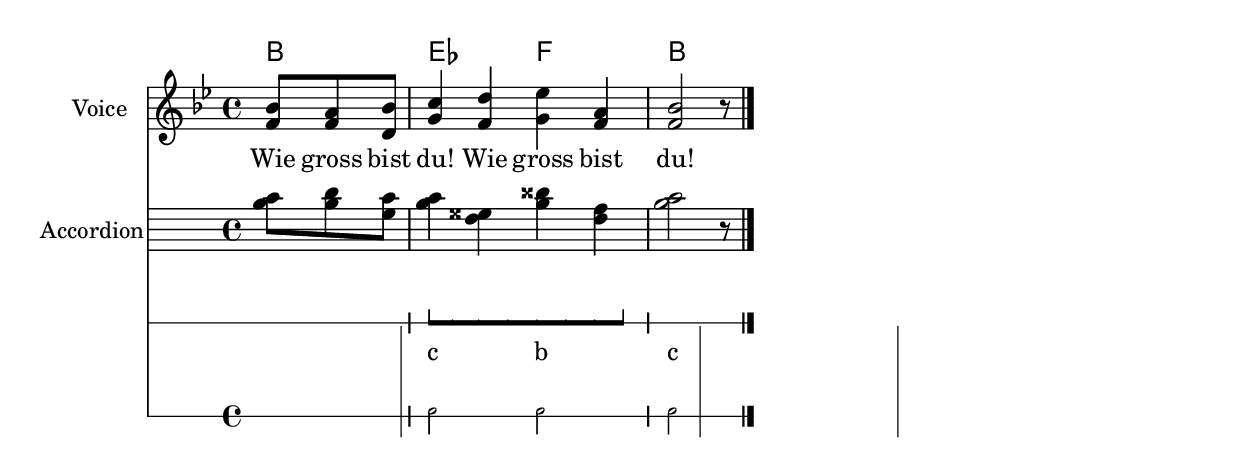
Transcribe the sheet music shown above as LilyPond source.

%% Do not edit this file; it is auto-generated from LSR http://lsr.dsi.unimi.it
%% This file is in the public domain.
\version "2.13.1"

\header {
  lsrtags = "template"

  texidoc = "
A template to write a score for a diatonic accordion.

- There is a horizontal staff indicating if the accordion must be
pushed (thick line) or pulled (thin line)

- There is a small rhythmic staff with lyrics that describes the bass
buttons to press. The bar lines are made from gridlines

- The tabulator staff for diatonic accordions shows the geographic
position of the buttons and not (as for every other instrument) the
pitch of the notes; the keys on the melody-side of the accordion are
placed in three columns and about 12 rows


In the tabulator staff notation the outermost column is described with
notes between lines, the innermost column is described with notes
between lines and a cross as accidental, and the middle column is
described with notes on a line, whereby the row in the middle is
represented on the middle line in the staff.


Some words to transpose piano notes to the diatonic accordion:


1. Every diatonic accordion is built for some keys only (for example,
for the keys of C major and F major), so it is important to transpose a
piano melody to match one of these keys. Transpose the source code, not
only the output because this code is required later on to translate it
once more to the tabulator staff. This can be done with the command
@code{displayLilyMusic}.


2. You have to alternate the push- and pull-direction of the accordion
regularly. If the player has a too long part to pull the accordion gets
broken. On the other hand, some harmonies are only available in one
direction. Considering this, decide which parts of the melody are the
push-parts and which the pull-parts.


3. For each pull- or push-part translate the piano notes to the
according tabulature representation.


This snippet comes with a useful optional macro for the jEdit text
editor. 

"
  doctitle = "Score for diatonic accordion"
} % begin verbatim

verse = \lyricmode { Wie gross bist du! Wie gross bist du! }

harmonies = \new ChordNames \chordmode {
  \germanChords
  \set chordChanges = ##t
	bes8 bes8 bes8
  es2 f
  bes1
}

NoStem = \override Stem #'transparent = ##t
NoNoteHead = \override NoteHead #'transparent = ##t
ZeroBeam = \override Beam  #'positions = #'(0 . 0)

staffTabLine = \new Staff \with {
  \remove "Time_signature_engraver"
  \remove "Clef_engraver"
} {
  \override Staff.StaffSymbol #'line-positions = #'(0)
% Shows one horizontal line. The vertical line (simulating a bar-line) is simulated with a gridline
	\set Staff.midiInstrument = #"choir aahs"
	\key c \major
	\relative c''
		{  
			% disable the following line to see the the noteheads while writing the song 
			\NoNoteHead  
			\override NoteHead #'no-ledgers = ##t

			% The beam between 8th-notes is used to draw the push-line
			%How to fast write the push-lines: 
			%	 1. write repeatedly 'c c c c c c c c |' for the whole length of the song 
			%	 2. uncomment the line \NoNoteHead
			%	 3. compile
			%	 4. Mark the positions on which push/pull changes. 
			%	    In the score-picture click on the position the push- or pull-part starts 
                        %           (on the noteHead, the cursor will change to a hand-icon).
			%	    The cursor in the source code will jump just at this position.
			%	  a) If a push-part starts there, replace the 'c' by an 'e['
			%	  b) If a pull-part starts there, replace the 'c' by an 's'
			%	 5. Switch into 'overwrite-mode' by pressing the 'ins' key. 
			%	 6. For the pull-parts overwrite the 'c' with 's' 
			%	 7. For every push-part replace the last 'c' with 'e]' 
			%        8. Switch into 'insert-mode' again 
			%	 9. At last it should look lik e.g. (s s e[ c | c c c c c c c c | c c c c c c e] s s)
			%	10. re-enable the line \NoNoteHead
			\autoBeamOff
			\ZeroBeam 
			 s8 s s e[ c c c c c c e] | s s s s s 
		}
}

%{
%}

% Accordion melody in tabulator score		
% 1. Place a copy of the piano melody below
% 2. Separate piano melody into pull- and push-parts according to the staffTabLine you've already made      
% 3. For each line: Double the line. Remark the 1st one (Keeps unchanged as reference) and then change the second line using the transformation paper
%    or the macros 'conv2diaton push.bsh' and 'conv2diaton pull.bsh' 
% Tips:
% - In jEdit Search & Replace mark the Option 'Keep Dialog'

AccordionTabTwoCBesDur = {
 % pull 1
 %<f' bes'>8 <f' a'>8 <d' bes'>8 | 
<g'' a''>8 <g'' b''>8 <e'' a''>8 | 
 % push 2
 %<g' c''>4 <f' d''> <g' ees''> <f' a'> | 
<g'' a''>4 <d'' eisis''> <g'' bisis''> <d'' f''> | 
 % pull 3
% <f' bes'>2 r8 }
 <g'' a''>2 r8 }

  AccordionTab= { \dynamicUp		
% 1. Place a copy of the piano melody above
% 2. Separate piano melody into pull- and push-parts according to the staffTabLine you've already made      
% 3. For each line: Double the line. Remark the 1st one (Keeps unchanged as reference) and then 
%    change the second line using the transformation paper
% Tips:
% - In jEdit Search & Replace mark the Option 'Keep Dialog'
% - 
\AccordionTabTwoCBesDur
 }


 
 \layout {   
 \context {
   \Staff    	  
   \consists "Grid_point_engraver"

   gridInterval = #(ly:make-moment 4 4) % 4/4 - tact. How many beats per bar

   % The following line has to be adjusted O-F-T-E-N.
   \override GridPoint #'Y-extent = #'(-2 . -21)   
 }
 \context {
    \ChoirStaff
    \remove "System_start_delimiter_engraver" 
 }
}

staffVoice = \new Staff=astaffvoice  {
	\time 4/4
	\set Staff.instrumentName="Voice"
	\set Staff.midiInstrument="voice oohs"
	\key bes \major
	\partial 8*3 
	\clef treble
	{ 	
		\context Voice = "melodyVoi" 
		{ <f' bes'>8 <f' a'>8 <d' bes'>8 | <g' c''>4 <f' d''> <g' es''> <f' a'> | <f' bes'>2 r8 }
	\bar "|."
	}
}

staffAccordionMel = \new Staff  \with { \remove "Clef_engraver" } {
	#(set-accidental-style 'forget) %Set the accidentals (Vorzeichen) for each note, 
					%do not remember them for the rest of the measure.  
	\time 4/4
	\set Staff.instrumentName="Accordion"
	\set Staff.midiInstrument="voice oohs"
	\key c \major
	\clef treble
	{ \AccordionTab \bar "|." }
}

	AltOn = #(define-music-function (parser location mag) (number?)
        	#{ \override Stem #'length = #$(* 7.0 mag)
		\override NoteHead #'font-size =
		#$(inexact->exact (* (/ 6.0 (log 2.0)) (log mag))) #})
     
	AltOff = {
		\revert Stem #'length
		\revert NoteHead #'font-size
		}

BassRhytm = {s4 s8 | c2 c2 | c2 s8 }
LyricBassRhythmI=  \lyricmode { c b | c }

staffBassRhytm = \new Staff=staffbass  \with { \remove "Clef_engraver" } {
	% This is not a RhythmicStaff  because it must be possible to append lyrics.
		
	\override Score.GridLine #'extra-offset = #'( 13.0 . 0.0 ) % x.y
	\override Staff.StaffSymbol #'line-positions = #'( 0 ) 
        % Shows one horizontal line. The vertical line (simulating a bar-line) is simulated by a grid
        % Search for 'grid' in this page to find all related functions 
	\time 4/4
	{ 	
		\context Voice = "VoiceBassRhytm" 
		\stemDown \AltOn #0.6
		\relative c''
		{   
		\BassRhytm
		}
		\AltOff
	\bar "|."
	}
}

\new Score 
\with {
 \consists "Grid_line_span_engraver" %The vertical line (simulating a bar-line) in the staffBassRhytm is a gridline 
}
\new ChoirStaff 
	<<
		\harmonies 
		\staffVoice
		\context Lyrics = "lmelodyVoi" \with {alignBelowContext=astaffvoice} { \lyricsto "melodyVoi" \verse }
		\staffAccordionMel
		\staffTabLine
		\staffBassRhytm
	\context Lyrics = "lBassRhytmAboveI" \with {alignAboveContext=staffbass} \lyricsto VoiceBassRhytm \LyricBassRhythmI
	>>
%}
